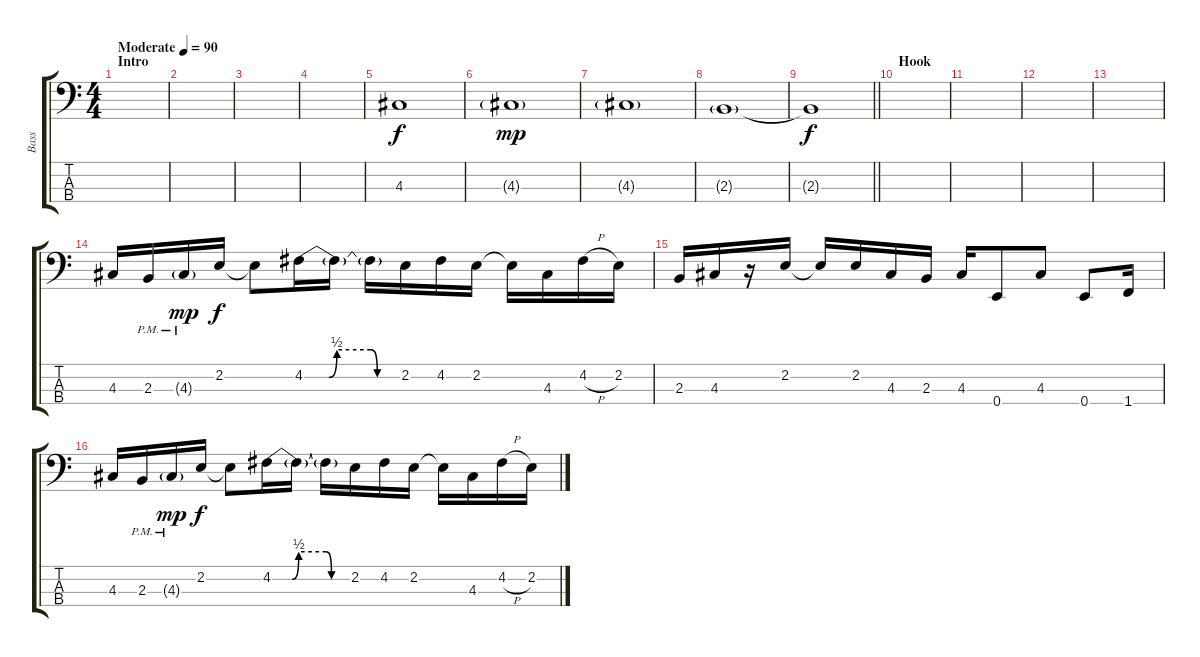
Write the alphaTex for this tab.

\track ("Bass" "Bass") {instrument electricbassfinger}
\staff {score tabs}
\tuning (G2 D2 A1 E1) {hide}
\ts (4 4)
\section ("" "Intro")
\tempo (90 "Moderate")
\clef f4
\ks c
|
|
|
|
4.3.1{instrument overdrivenguitar} |
4.3{g}.1{dy mp} |
4.3{g}.1 |
2.3{g}.1 |
\barLineRight lightlight
2.3{t}.1{dy f} |
\section ("" "Hook")
|
|
|
|
4.3.16 2.3{pm}.16 4.3{g pm}.16{dy mp} 2.2.16{dy f} 2.2{t}.8 4.2{be (custom 0 0 15 0 20 2 41 2 45 0 60 0)}.16 4.2{t}.16 4.2{t}.16 2.2.16 4.2.16 2.2.16 2.2{t}.16 4.3.16 4.2{h}.16 2.2.16 |
2.3.16 4.3.16 r.16 2.2.16 2.2{t}.16 2.2.16 4.3.16 2.3.16 4.3.16 0.4.8 4.3.8 0.4.8 1.4.16 |
4.3.16 2.3{pm}.16 4.3{g pm}.16{dy mp} 2.2.16{dy f} 2.2{t}.8 4.2{be (custom 0 0 15 0 20 2 41 2 45 0 60 0)}.16 4.2{t}.16 4.2{t}.16 2.2.16 4.2.16 2.2.16 2.2{t}.16 4.3.16 4.2{h}.16 2.2.16
